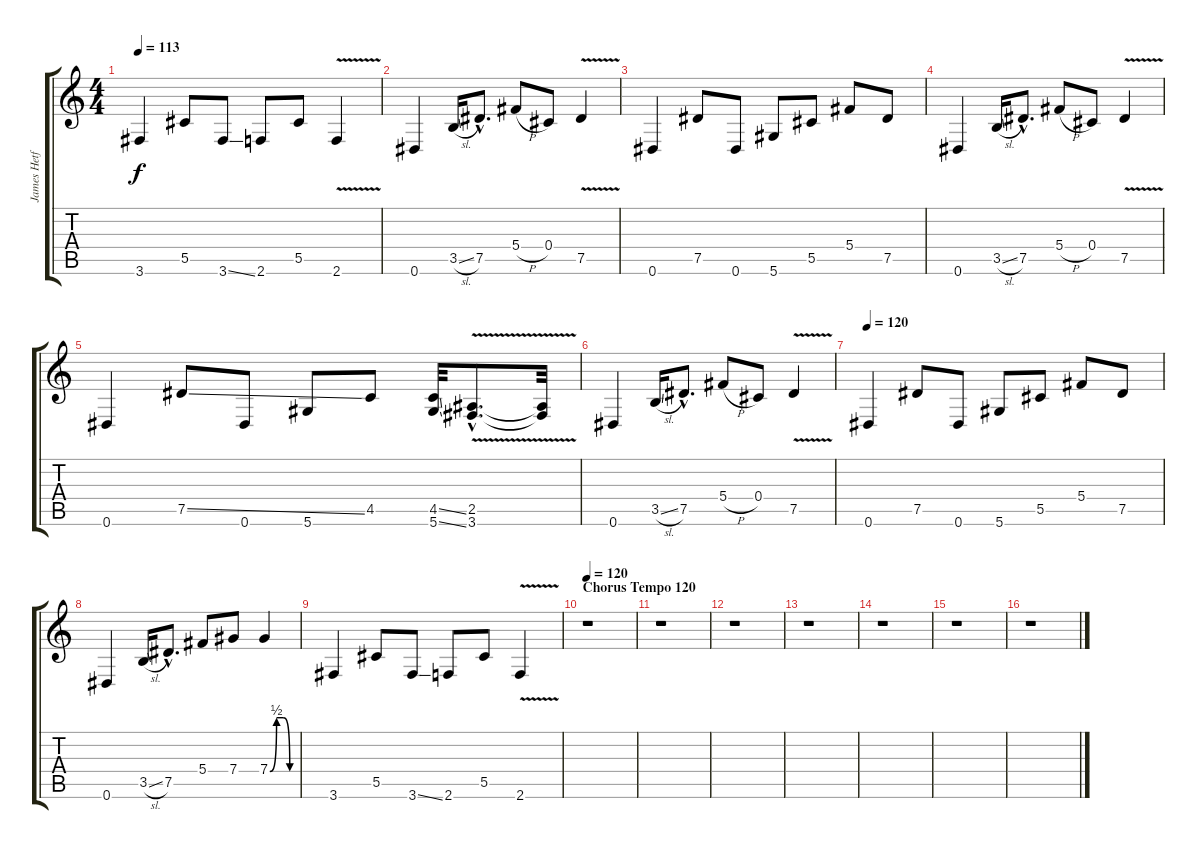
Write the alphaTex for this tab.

\track ("James Hetfield Clean" "James Hetf") {instrument electricguitarjazz}
\staff {score tabs}
\tuning (Eb4 Bb3 Gb3 Db3 Ab2 Eb2) {hide}
\ts (4 4)
\tempo 113
\clef g2
\ks c
3.6.4{dy f} 5.5.8 3.6{ss}.8 2.6.8 5.5.8 2.6{v}.4 |
0.6.4 3.5{sl}.16 7.5{hac}.8{d} 5.4{h}.8 0.4.8 7.5{v}.4 |
0.6.4 7.5.8 0.6.8 5.6.8 5.5.8 5.4.8 7.5.8 |
0.6.4 3.5{sl}.16 7.5{hac}.8{d} 5.4{h}.8 0.4.8 7.5{v}.4 |
0.6.4 7.5{ss}.8 0.6.8 5.6.8 4.5.8 (4.5{ss} 5.6{ss}).32 (2.5{v hac} 3.6{v hac}).8{d} (2.5{t} 3.6{t}).32 |
0.6.4 3.5{sl}.16 7.5{hac}.8{d} 5.4{h}.8 0.4.8 7.5{v}.4 |
\tempo 120
0.6.4 7.5.8 0.6.8 5.6.8 5.5.8 5.4.8 7.5.8 |
0.6.4 3.5{sl}.16 7.5{hac}.8{d} 5.4.8 7.4.8 7.4{be (custom 0 0 15 2 30 2 45 0 60 0)}.4 |
3.6.4 5.5.8 3.6{ss}.8 2.6.8 5.5.8 2.6{v}.4 |
\section ("" "Chorus Tempo 120")
\tempo 120
r.1 |
r.1 |
r.1 |
r.1 |
r.1 |
r.1 |
r.1
